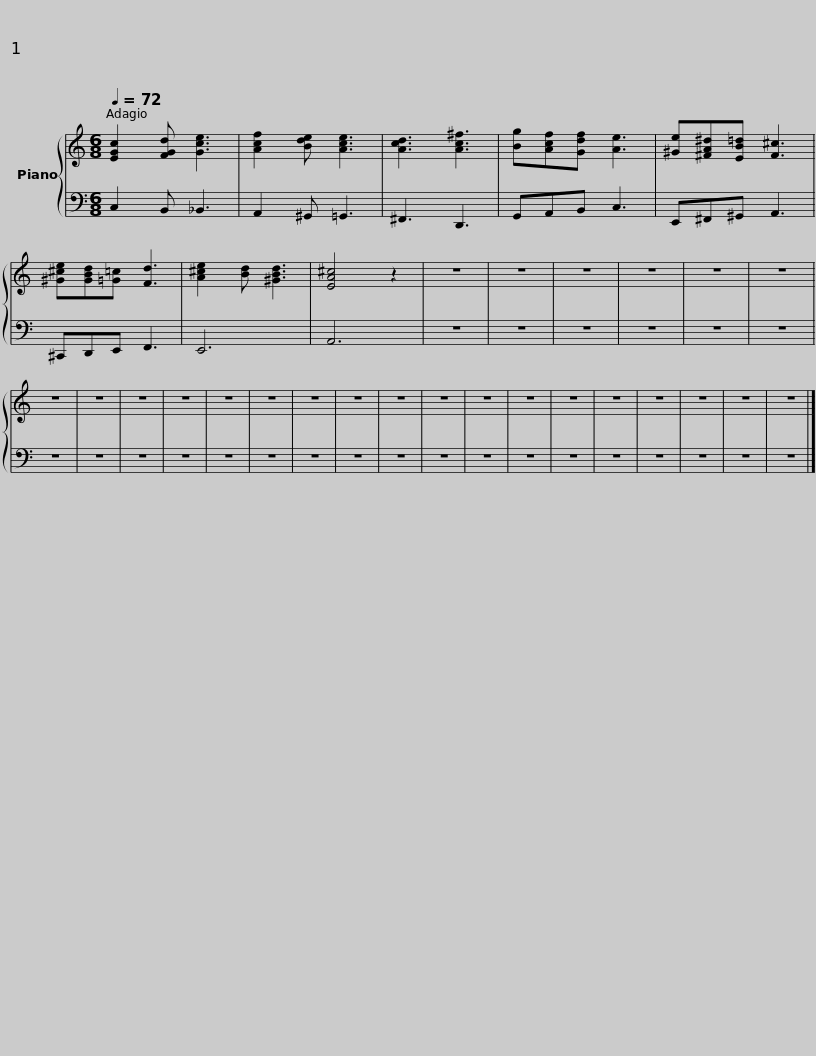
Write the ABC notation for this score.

X:1
%%score { 1 | 2 }
L:1/8
Q:1/4=72
M:6/8
I:linebreak $
K:C
V:1 treble
V:2 bass
V:1
 [EGc]2 [FGd] [Gce]3 | [Acf]2 [Bde] [Ace]3 | [Acd]3 [Ac^f]3 | [Bg][Acf][Gdf] [Ae]3 | [^Ge][^FA^d][EB=d] [F^c]3 | %5
 [^G^ce][GBd][=G=c] [Fd]3 | [A^ce]2 [Bd] [^GBd]3 |$ [EA^c]4 z2 | z6 | z6 | %10
 z6 | z6 | z6 | z6 | z6 | %15
 z6 | z6 | z6 | z6 | z6 | %20
 z6 | z6 | z6 | z6 | z6 | %25
 z6 | z6 | z6 |$ z6 | z6 | %30
 z6 | z6 |] %32
V:2
 C,2 B,, _B,,3 | A,,2 ^G,, =G,,3 | ^F,,3 D,,3 | G,,A,,B,, C,3 | E,,^F,,^G,, A,,3 | %5
 ^C,,D,,E,, F,,3 | E,,6 |$ A,,6 | z6 | z6 | %10
 z6 | z6 | z6 | z6 | z6 | %15
 z6 | z6 | z6 | z6 | z6 | %20
 z6 | z6 | z6 | z6 | z6 | %25
 z6 | z6 | z6 |$ z6 | z6 | %30
 z6 | z6 |] %32
